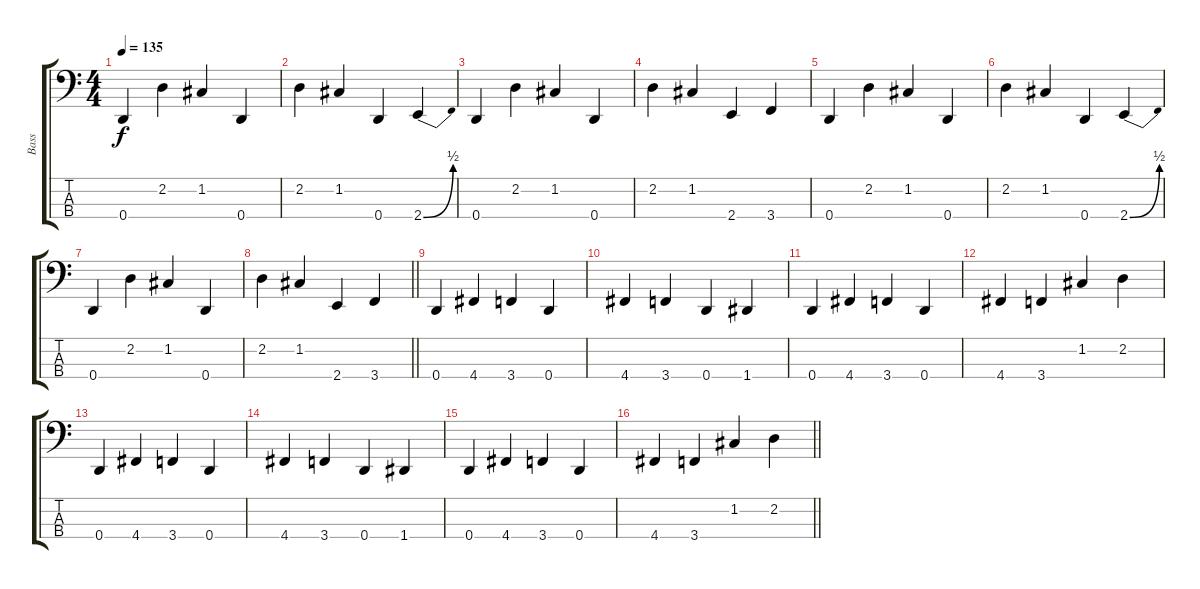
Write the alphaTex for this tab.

\track ("Bass" "Bass") {instrument electricbassfinger}
\staff {score tabs}
\tuning (F2 C2 G1 D1) {hide}
\ts (4 4)
\tempo 135
\clef f4
\ks c
0.4.4{dy f} 2.2.4 1.2.4 0.4.4 |
2.2.4 1.2.4 0.4.4 2.4{be (bend 0 0 60 2)}.4 |
0.4.4 2.2.4 1.2.4 0.4.4 |
2.2.4 1.2.4 2.4.4 3.4.4 |
0.4.4 2.2.4 1.2.4 0.4.4 |
2.2.4 1.2.4 0.4.4 2.4{be (bend 0 0 60 2)}.4 |
0.4.4 2.2.4 1.2.4 0.4.4 |
\barLineRight lightlight
2.2.4 1.2.4 2.4.4 3.4.4 |
0.4.4 4.4.4 3.4.4 0.4.4 |
4.4.4 3.4.4 0.4.4 1.4.4 |
0.4.4 4.4.4 3.4.4 0.4.4 |
4.4.4 3.4.4 1.2.4 2.2.4 |
0.4.4 4.4.4 3.4.4 0.4.4 |
4.4.4 3.4.4 0.4.4 1.4.4 |
0.4.4 4.4.4 3.4.4 0.4.4 |
\barLineRight lightlight
4.4.4 3.4.4 1.2.4 2.2.4
